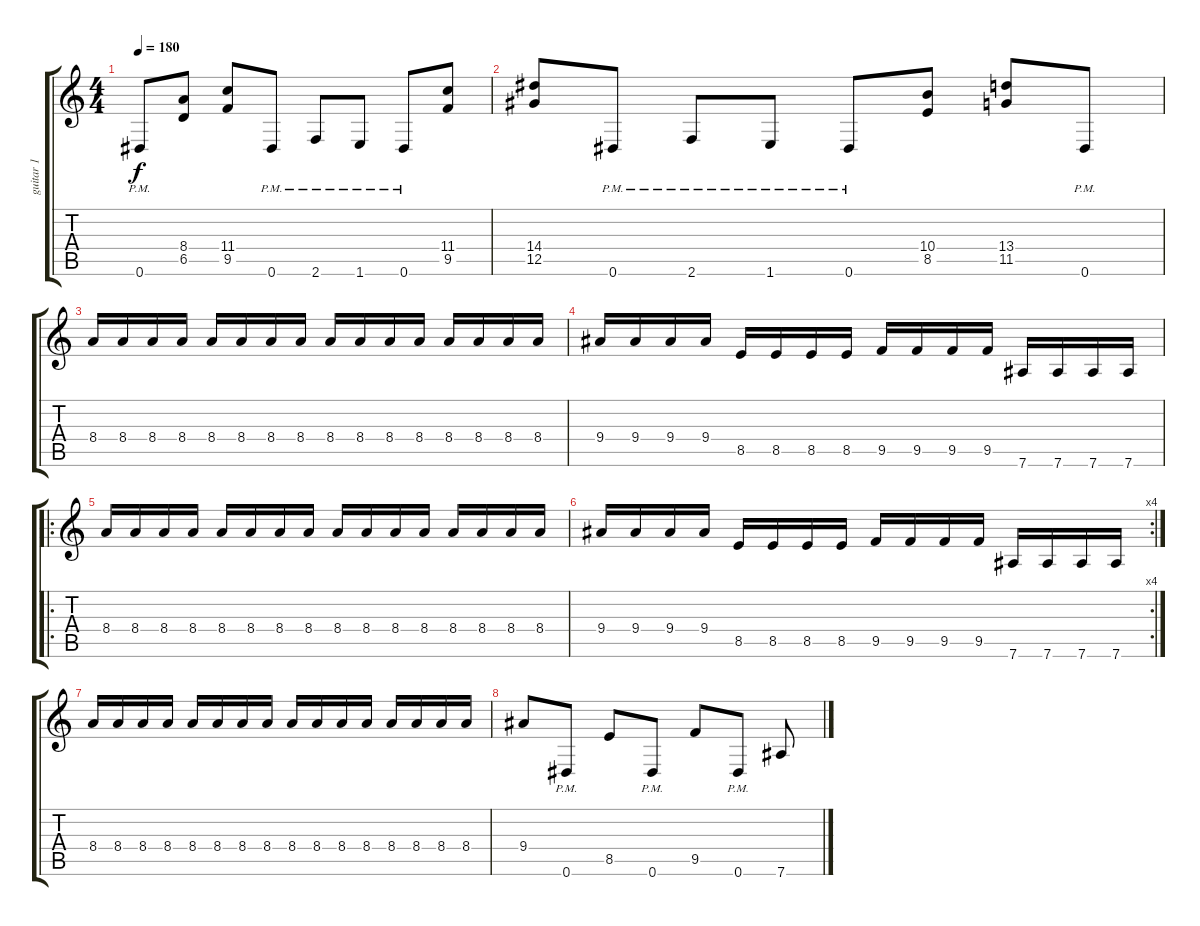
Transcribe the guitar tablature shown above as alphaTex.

\track ("guitar 1" "guitar 1") {instrument distortionguitar}
\staff {score tabs}
\tuning (Eb4 Bb3 Gb3 Db3 Ab2 Eb2) {hide}
\ts (4 4)
\tempo 180
\clef g2
\ks c
0.6{pm}.8{dy f} (8.4 6.5).8 (11.4 9.5).8 0.6{pm}.8 2.6{pm}.8 1.6{pm}.8 0.6{pm}.8 (11.4 9.5).8 |
(14.4 12.5).8 0.6{pm}.8 2.6{pm}.8 1.6{pm}.8 0.6{pm}.8 (10.4 8.5).8 (13.4 11.5).8 0.6{pm}.8 |
8.4.16 8.4.16 8.4.16 8.4.16 8.4.16 8.4.16 8.4.16 8.4.16 8.4.16 8.4.16 8.4.16 8.4.16 8.4.16 8.4.16 8.4.16 8.4.16 |
9.4.16 9.4.16 9.4.16 9.4.16 8.5.16 8.5.16 8.5.16 8.5.16 9.5.16 9.5.16 9.5.16 9.5.16 7.6.16 7.6.16 7.6.16 7.6.16 |
\ro
8.4.16 8.4.16 8.4.16 8.4.16 8.4.16 8.4.16 8.4.16 8.4.16 8.4.16 8.4.16 8.4.16 8.4.16 8.4.16 8.4.16 8.4.16 8.4.16 |
\rc 4
9.4.16 9.4.16 9.4.16 9.4.16 8.5.16 8.5.16 8.5.16 8.5.16 9.5.16 9.5.16 9.5.16 9.5.16 7.6.16 7.6.16 7.6.16 7.6.16 |
8.4.16 8.4.16 8.4.16 8.4.16 8.4.16 8.4.16 8.4.16 8.4.16 8.4.16 8.4.16 8.4.16 8.4.16 8.4.16 8.4.16 8.4.16 8.4.16 |
9.4.8 0.6{pm}.8 8.5.8 0.6{pm}.8 9.5.8 0.6{pm}.8 7.6.8
